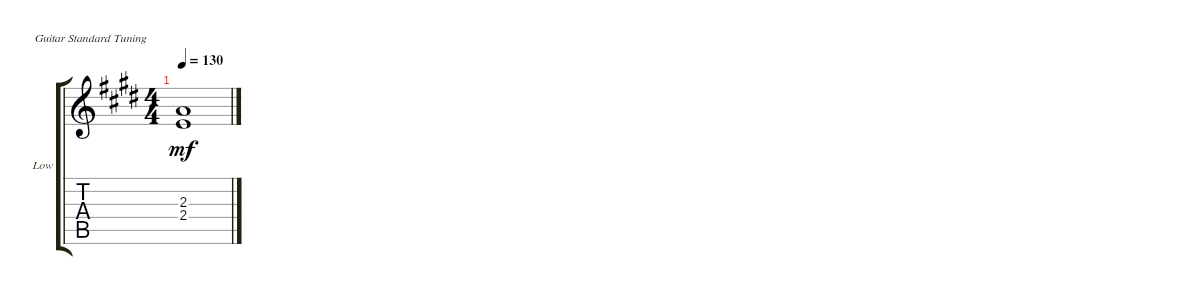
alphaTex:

\defaultSystemsLayout 4
\bracketExtendMode groupsimilarinstruments
\firstSystemTrackNameOrientation horizontal
\otherSystemsTrackNameOrientation horizontal
\chordDiagramsInScore
\track ("Low Lead" "Low") {instrument overdrivenguitar}
\staff {score tabs}
\tuning (E4 B3 G3 D3 A2 E2)
\ts (4 4)
\tempo 130
\clef g2
\ks e
(2.3{t} 2.4{t}).1{dy mf}
